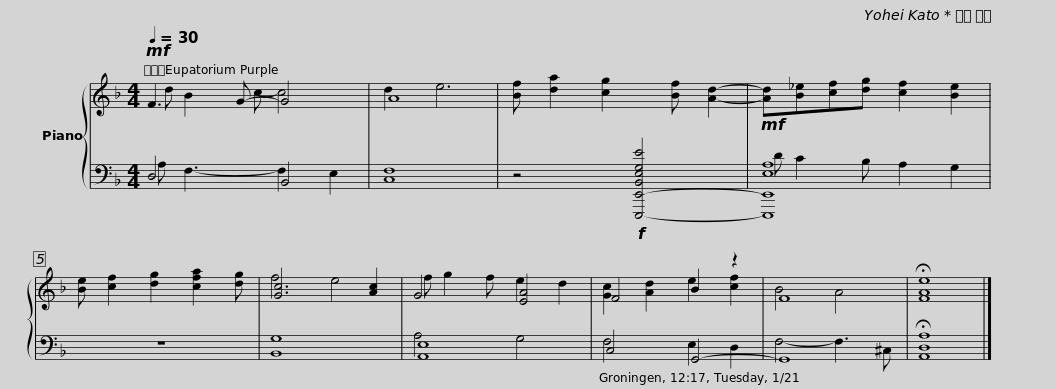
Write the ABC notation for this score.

X:1
%%score { ( 1 2 ) | ( 3 4 ) }
L:1/8
Q:1/4=30
M:4/4
I:linebreak $
K:F
V:1 treble
V:2 treble
V:3 bass
V:4 bass
V:1
!mf! F3 G- G4 | A8 | [Bf] [da]2 [cg]2 [Bf] [Ad]2- |!mf! [Ad][B_e][cf][dg] [cf]2 [Be]2 | [Be] [cf]2 [dg]2 [cfa]2 [dg] | %5
 [Gc]6 [Ac]2 | G4 [EA]4 |$ F4 B2 z2 | F8 | !fermata![FAe]8 |] %10
V:2
 d B2 c- c4 | d2 e6 | x8 | x8 | x8 | %5
 f4 e4 | f g2 f e2 d2 |$ [Gc]2 [Ad]2 e2 [cf]2 | B4 A4 | x8 |] %10
V:3
 D,4 B,,4 | [C,F,]8 | z4!f! [E,,,-E,,-B,,E,G,E]4 | [E,,,E,,E,A,]8 | z8 | %5
 [B,,G,]8 | [A,,E,]8 |$ C,4 G,,4- | G,,8 | !fermata![A,,D,A,]8 |] %10
V:4
 A, F,3- F,2 E,2 | x8 | x8 | D C2 B, A,2 G,2 | x8 | %5
 x8 | A,4 G,4 |$ F,4 E,2 D,2 | F,4- F,3 ^C, | x8 |] %10
